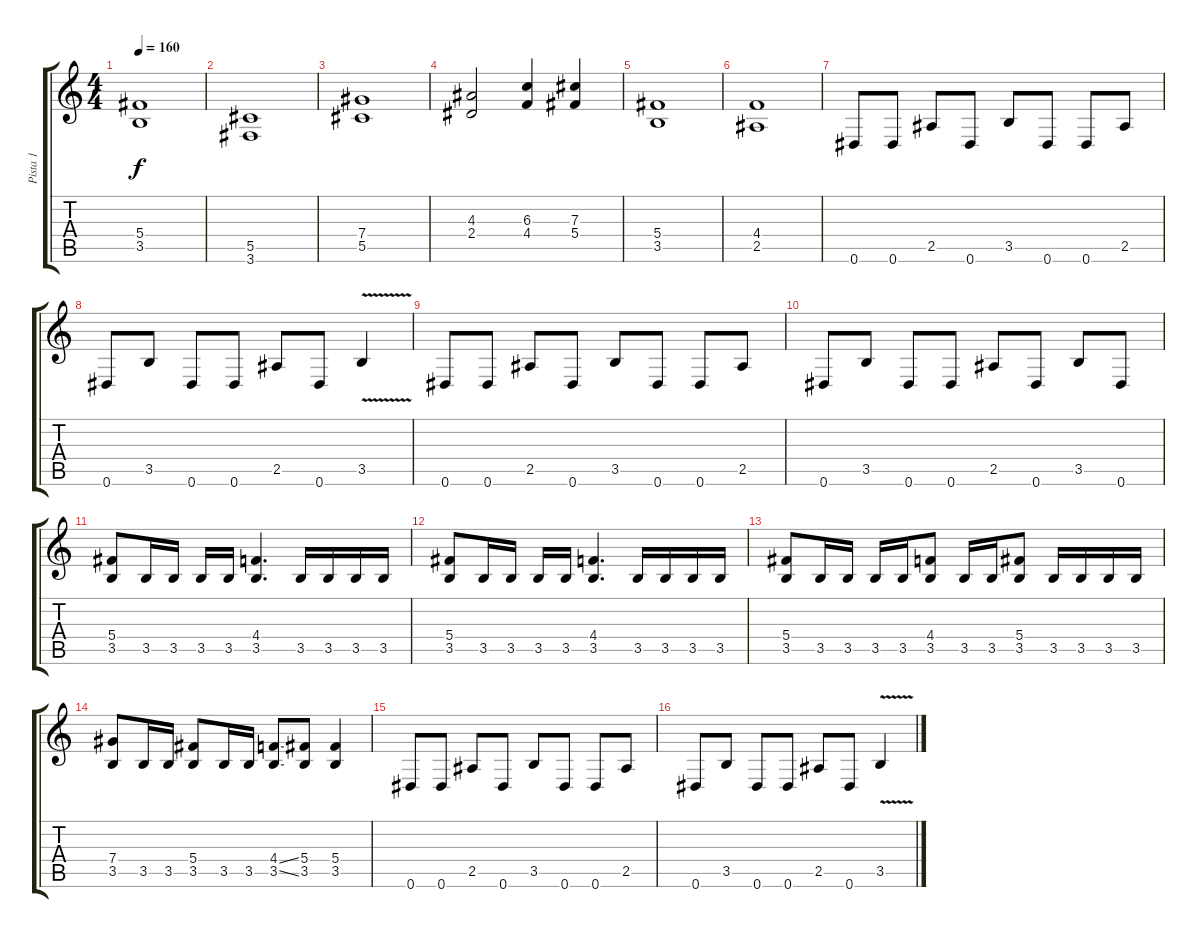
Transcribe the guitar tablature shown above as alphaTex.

\track ("Pista 1" "Pista 1") {instrument distortionguitar}
\staff {score tabs}
\tuning (Eb4 Bb3 Gb3 Db3 Ab2 Eb2) {hide}
\ts (4 4)
\tempo 160
\clef g2
\ks c
(5.4 3.5).1{dy f} |
(5.5 3.6).1 |
(7.4 5.5).1 |
(4.3 2.4).2 (6.3 4.4).4 (7.3 5.4).4 |
(5.4 3.5).1 |
(4.4 2.5).1 |
0.6.8 0.6.8 2.5.8 0.6.8 3.5.8 0.6.8 0.6.8 2.5.8 |
0.6.8 3.5.8 0.6.8 0.6.8 2.5.8 0.6.8 3.5{v}.4 |
0.6.8 0.6.8 2.5.8 0.6.8 3.5.8 0.6.8 0.6.8 2.5.8 |
0.6.8 3.5.8 0.6.8 0.6.8 2.5.8 0.6.8 3.5.8 0.6.8 |
(5.4 3.5).8 3.5.16 3.5.16 3.5.16 3.5.16 (4.4 3.5).4{d} 3.5.16 3.5.16 3.5.16 3.5.16 |
(5.4 3.5).8 3.5.16 3.5.16 3.5.16 3.5.16 (4.4 3.5).4{d} 3.5.16 3.5.16 3.5.16 3.5.16 |
(5.4 3.5).8 3.5.16 3.5.16 3.5.16 3.5.16 (4.4 3.5).8 3.5.16 3.5.16 (5.4 3.5).8 3.5.16 3.5.16 3.5.16 3.5.16 |
(7.4 3.5).8 3.5.16 3.5.16 (5.4 3.5).8 3.5.16 3.5.16 (4.4{ss} 3.5{ss}).8 (5.4 3.5).8 (5.4 3.5).4 |
0.6.8 0.6.8 2.5.8 0.6.8 3.5.8 0.6.8 0.6.8 2.5.8 |
0.6.8 3.5.8 0.6.8 0.6.8 2.5.8 0.6.8 3.5{v}.4
